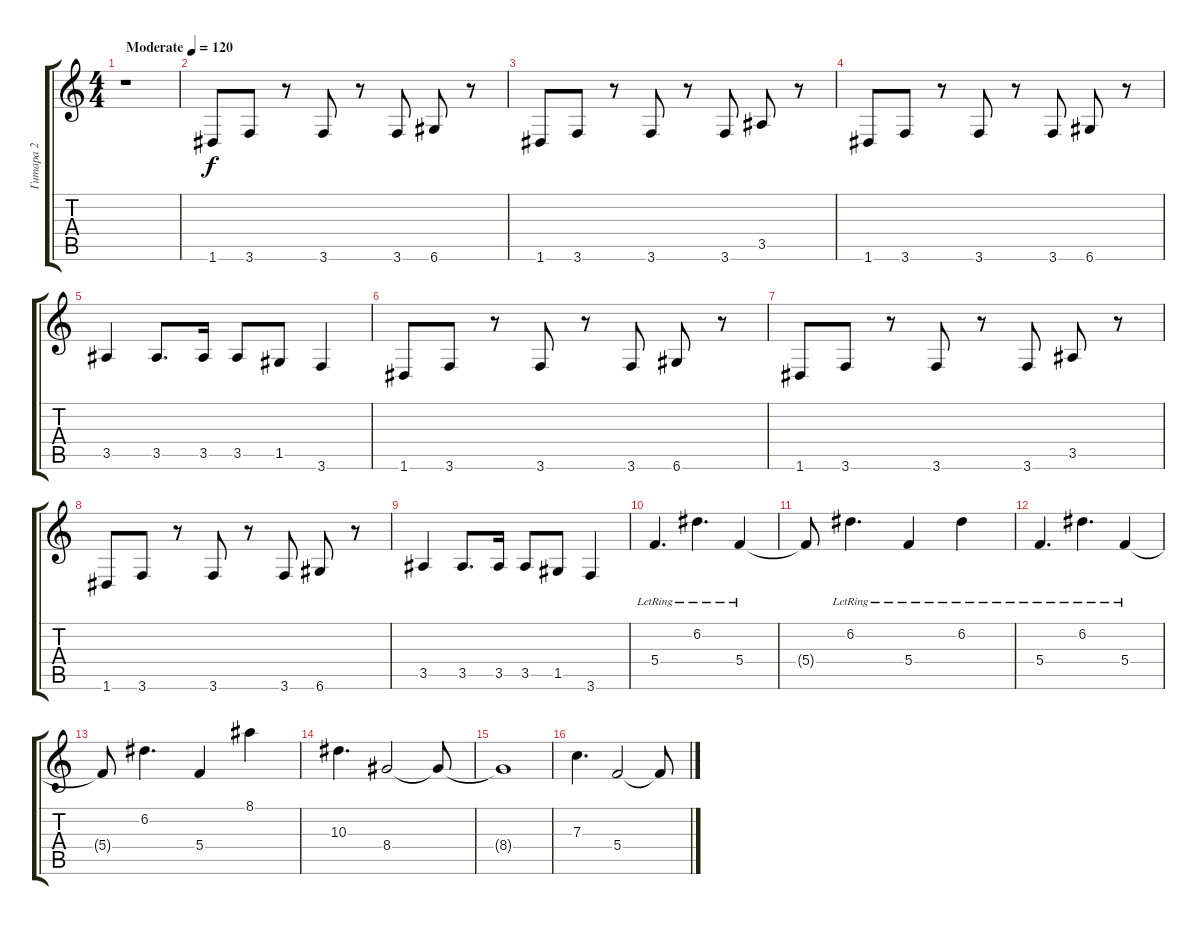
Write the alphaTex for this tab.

\track ("Гитара 2" "Гитара 2") {instrument overdrivenguitar}
\staff {score tabs}
\tuning (D4 A3 F3 C3 G2 D2) {hide}
\ts (4 4)
\tempo (120 "Moderate")
\clef g2
\ks c
r.1{dy f instrument overdrivenguitar} |
1.6.8 3.6.8 r.8 3.6.8 r.8 3.6.8 6.6.8 r.8 |
1.6.8 3.6.8 r.8 3.6.8 r.8 3.6.8 3.5.8 r.8 |
1.6.8 3.6.8 r.8 3.6.8 r.8 3.6.8 6.6.8 r.8 |
3.5.4 3.5.8{d} 3.5.16 3.5.8 1.5.8 3.6.4 |
1.6.8 3.6.8 r.8 3.6.8 r.8 3.6.8 6.6.8 r.8 |
1.6.8 3.6.8 r.8 3.6.8 r.8 3.6.8 3.5.8 r.8 |
1.6.8 3.6.8 r.8 3.6.8 r.8 3.6.8 6.6.8 r.8 |
3.5.4 3.5.8{d} 3.5.16 3.5.8 1.5.8 3.6.4 |
5.4{lr}.4{d instrument electricguitarclean} 6.2{lr}.4{d} 5.4{lr}.4 |
5.4{t}.8 6.2{lr}.4{d} 5.4{lr}.4 6.2{lr}.4 |
5.4{lr}.4{d} 6.2{lr}.4{d} 5.4{lr}.4 |
5.4{t}.8 6.2.4{d} 5.4.4 8.1.4 |
10.3.4{d instrument overdrivenguitar} 8.4.2 8.4{t}.8 |
8.4{t}.1 |
7.3.4{d} 5.4.2 5.4{t}.8
